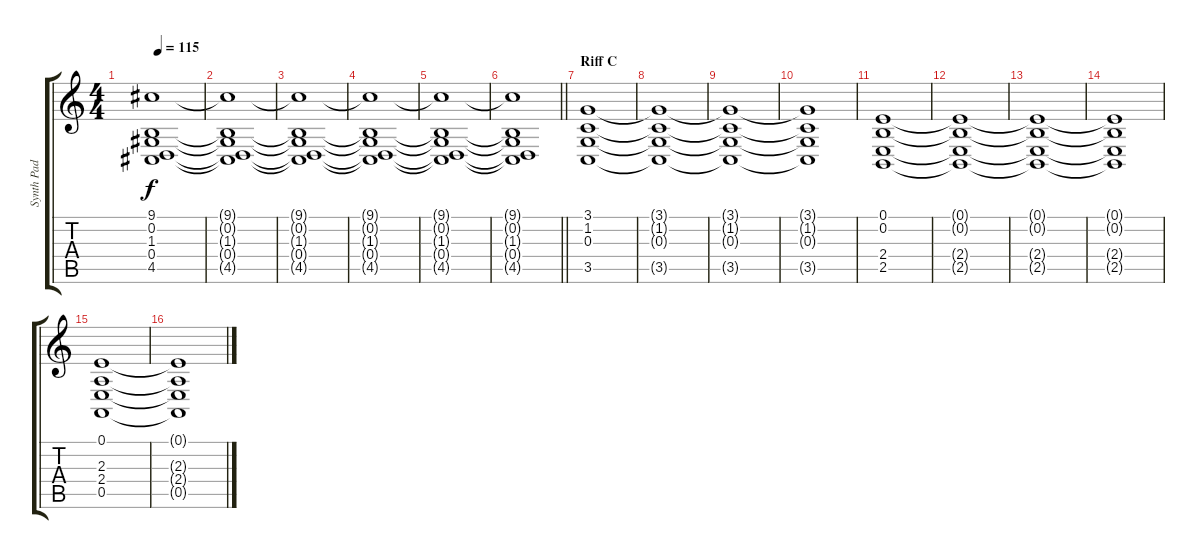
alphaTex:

\track ("Synth Pad" "Synth Pad") {instrument pad8sweep}
\staff {score tabs}
\tuning (E4 B3 G3 D3 A2 E2) {hide}
\ts (4 4)
\tempo 115
\clef g2
\ks c
(9.1{t} 0.2{t} 1.3{t} 0.4{t} 4.5{t}).1{dy f} |
(9.1{t} 0.2{t} 1.3{t} 0.4{t} 4.5{t}).1 |
(9.1{t} 0.2{t} 1.3{t} 0.4{t} 4.5{t}).1 |
(9.1{t} 0.2{t} 1.3{t} 0.4{t} 4.5{t}).1 |
(9.1{t} 0.2{t} 1.3{t} 0.4{t} 4.5{t}).1 |
\barLineRight lightlight
(9.1{t} 0.2{t} 1.3{t} 0.4{t} 4.5{t}).1 |
\section ("" "Riff C")
(3.1 1.2 0.3 3.5).1{volume 7} |
(3.1{t} 1.2{t} 0.3{t} 3.5{t}).1 |
(3.1{t} 1.2{t} 0.3{t} 3.5{t}).1 |
(3.1{t} 1.2{t} 0.3{t} 3.5{t}).1 |
(0.1 0.2 2.4 2.5).1 |
(0.1{t} 0.2{t} 2.4{t} 2.5{t}).1 |
(0.1{t} 0.2{t} 2.4{t} 2.5{t}).1 |
(0.1{t} 0.2{t} 2.4{t} 2.5{t}).1 |
(0.1 2.3 2.4 0.5).1 |
(0.1{t} 2.3{t} 2.4{t} 0.5{t}).1
